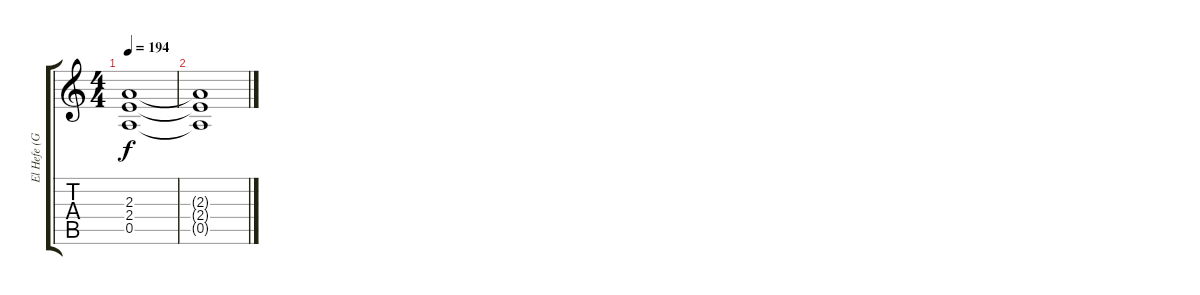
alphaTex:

\track ("El Hefe (Guitar)" "El Hefe (G") {instrument overdrivenguitar}
\staff {score tabs}
\tuning (E4 B3 G3 D3 A2 E2) {hide}
\ts (4 4)
\tempo 194
\clef g2
\ks c
(2.3{t} 2.4{t} 0.5{t}).1{dy f volume 0} |
(2.3{t} 2.4{t} 0.5{t}).1
